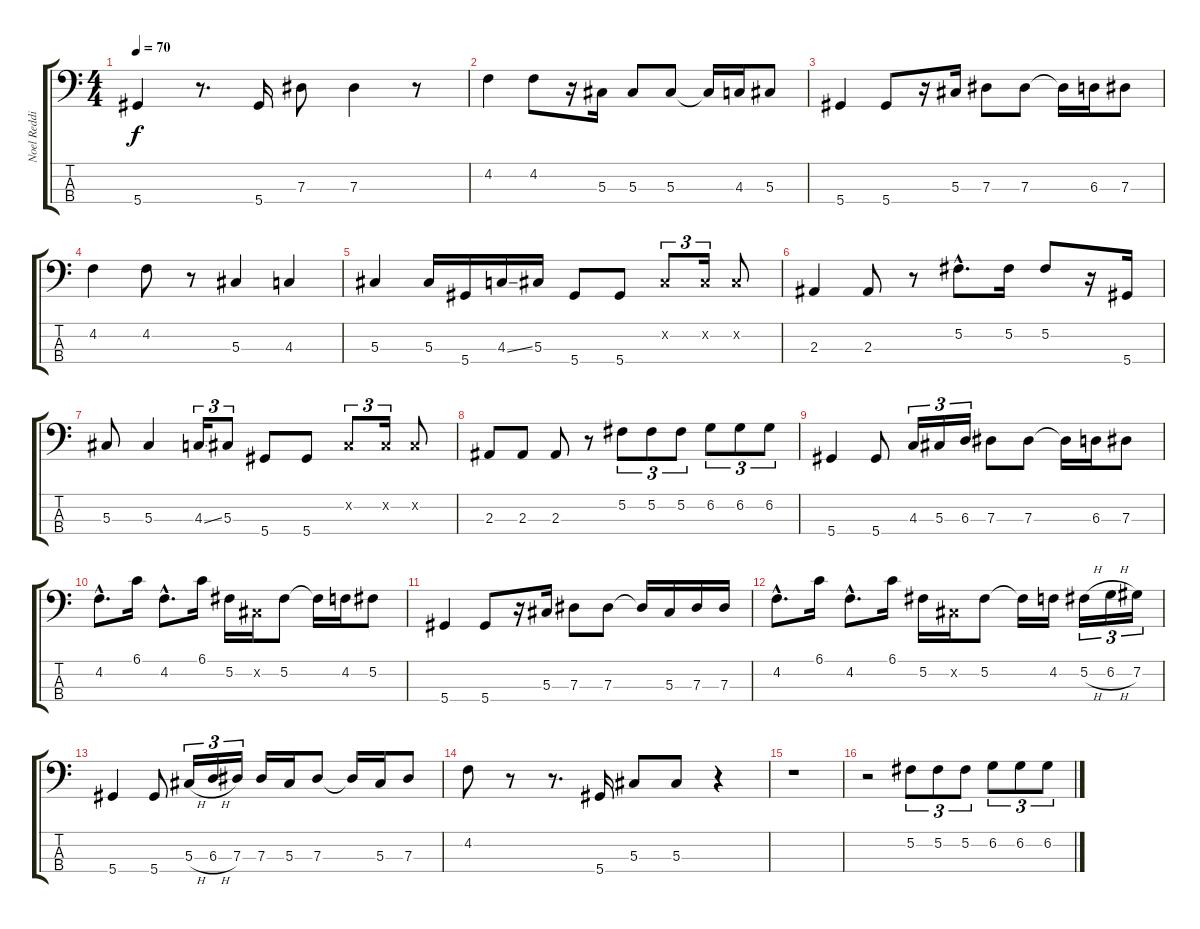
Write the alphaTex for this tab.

\track ("Noel Redding" "Noel Reddi") {instrument electricbassfinger}
\staff {score tabs}
\tuning (Gb2 Db2 Ab1 Eb1) {hide}
\ts (4 4)
\tempo 70
\clef f4
\ks c
5.4.4{dy f} r.8{d} 5.4.16 7.3.8 7.3.4 r.8 |
4.2.4 4.2.8 r.16 5.3.16 5.3.8 5.3.8 5.3{t}.16 4.3.16 5.3.8 |
5.4.4 5.4.8 r.16 5.3.16 7.3.8 7.3.8 7.3{t}.16 6.3.16 7.3.8 |
4.2.4 4.2.8 r.8 5.3.4 4.3.4 |
5.3.4 5.3.16 5.4.16 4.3{ss}.16 5.3.16 5.4.8 5.4.8 0.2{x}.8{tu (3 2)} 0.2{x}.16{tu (3 2)} 0.2{x}.8 |
2.3.4 2.3.8 r.8 5.2{hac}.8{d} 5.2.16 5.2.8 r.16 5.4.16 |
5.3.8 5.3.4 4.3{ss}.16{tu (3 2)} 5.3.8{tu (3 2)} 5.4.8 5.4.8 0.2{x}.8{tu (3 2)} 0.2{x}.16{tu (3 2)} 0.2{x}.8 |
2.3.8 2.3.8 2.3.8 r.8 5.2.8{tu (3 2)} 5.2.8{tu (3 2)} 5.2.8{tu (3 2)} 6.2.8{tu (3 2)} 6.2.8{tu (3 2)} 6.2.8{tu (3 2)} |
5.4.4 5.4.8 4.3.16{tu (3 2)} 5.3.16{tu (3 2)} 6.3.16{tu (3 2)} 7.3.8 7.3.8 7.3{t}.16 6.3.16 7.3.8 |
4.2{hac}.8{d} 6.1.16 4.2{hac}.8{d} 6.1.16 5.2.16 0.2{x}.16 5.2.8 5.2{t}.16 4.2.16 5.2.8 |
5.4.4 5.4.8 r.16 5.3.16 7.3.8 7.3.8 7.3{t}.16 5.3.16 7.3.16 7.3.16 |
4.2{hac}.8{d} 6.1.16 4.2{hac}.8{d} 6.1.16 5.2.16 0.2{x}.16 5.2.8 5.2{t}.16 4.2.16 5.2{h}.16{tu (3 2)} 6.2{h}.16{tu (3 2)} 7.2.16{tu (3 2)} |
5.4.4 5.4.8 5.3{h}.16{tu (3 2)} 6.3{h}.16{tu (3 2)} 7.3.16{tu (3 2)} 7.3.16 5.3.16 7.3.8 7.3{t}.16 5.3.16 7.3.8 |
4.2.8 r.8 r.8{d} 5.4.16 5.3.8 5.3.8 r.4 |
r.1 |
r.2 5.2.8{tu (3 2)} 5.2.8{tu (3 2)} 5.2.8{tu (3 2)} 6.2.8{tu (3 2)} 6.2.8{tu (3 2)} 6.2.8{tu (3 2)}
